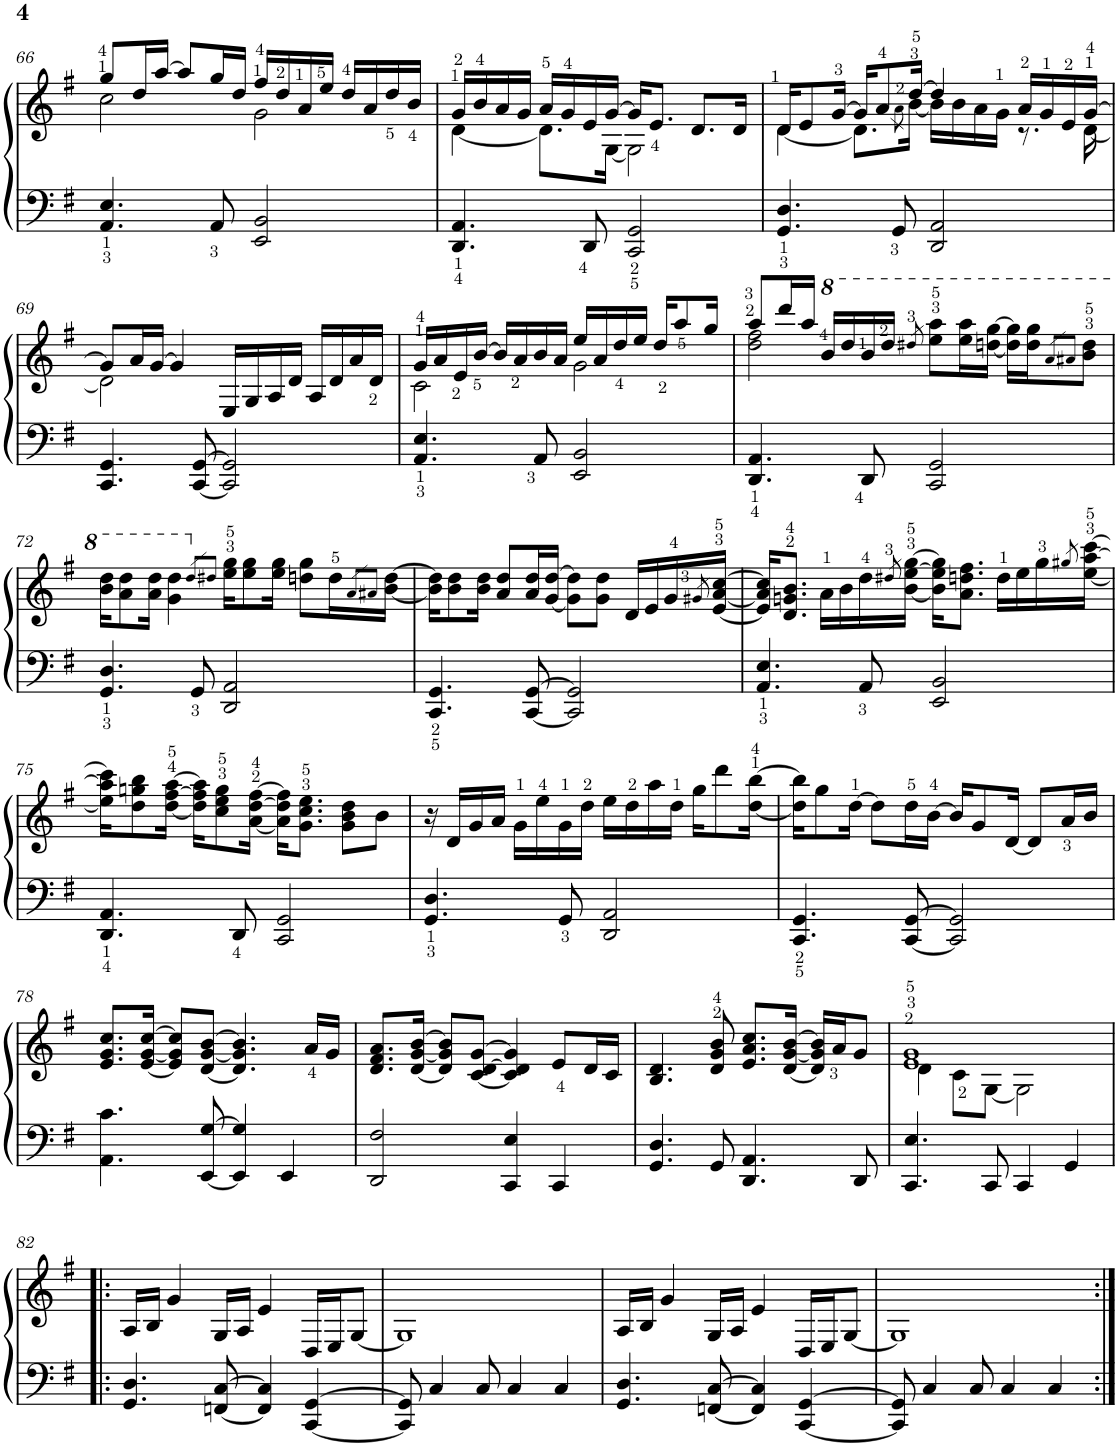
**kern	**kern
*part1	*part1
*staff2	*staff1
*I"Piano	*
*I'Pno.	*
!!LO:PB:g=z
*clefF4	*clefG2
*k[f#]	*k[f#]
*M4/4	*M4/4
=66	=66
*	*^
4.AA/ 4.E/	8gg/L	2cc\
.	16dd/L	.
.	[16aa/JJ	.
.	8aa/L]	.
8AA/	16gg/L	.
.	16dd/JJ	.
2EE/ 2BB/	16ff#/LL	2g\
.	16dd/	.
.	16a/	.
.	16ee/JJ	.
.	16dd/LL	.
.	16a/	.
.	16dd/	.
.	16b/JJ	.
=67	=67	=67
4.DD/ 4.AA/	16g/LL	[4d\
.	16b/	.
.	16a/	.
.	16g/JJ	.
.	16a/LL	8.d\L]
.	16g/	.
8DD/	16e/	.
.	[16g/JJ	[16G\Jk
2CC/ 2GG/	16g/KL]	2G\]
.	8.e/J	.
.	8.d/L	.
.	16d/Jk	.
=68	=68	=68
4.GG/ 4.D/	16d/KL	[4d\
.	8e/	.
.	[16g/Jk	.
.	16g/KL]	8.d\L]
.	8a/	.
8GG/	.	.
.	.	8qa\
.	[16dd/Jk	[16b\Jk
2DD/ 2AA/	4dd/]	16b\LL]
.	.	16b\
.	.	16a\
.	.	16g\JJ
.	16a/LL	8.r
.	16g/	.
.	16e/	.
.	[16g/JJ	[16d\
!!LO:LB:g=z	!!
=69	=69	=69
4.CC/ 4.GG/	8g/L]	2d\]
.	16a/L	.
.	[16g/JJ	.
.	4g/]	.
[8CC/ [8GG/	.	.
2CC/] 2GG/]	16E/LL	2ryy
.	16G/	.
.	16A/	.
.	16d/JJ	.
.	16A/LL	.
.	16d/	.
.	16a/	.
.	16d/JJ	.
=70	=70	=70
4.AA/ 4.E/	16g/LL	2c\
.	16a/	.
.	16e/	.
.	[16b/JJ	.
.	16b/LL]	.
.	16a/	.
8AA/	16b/	.
.	16a/JJ	.
2EE/ 2BB/	16ee/LL	2g\
.	16a/	.
.	16dd/	.
.	16ee/JJ	.
.	16dd/KL	.
.	8aa/	.
.	16gg/Jk	.
=71	=71	=71
4.DD/ 4.AA/	8aa/L	2dd\ 2ff#\
.	16ddd/L	.
.	16aa/JJ	.
*	*8va	*
.	16bb/LL	.
.	16ddd/	.
8DD/	16bb/	.
.	16ddd/JJ	.
.	8qddd#X/	.
2CC/ 2GG/	8eee\ 8aaa\L	2ryy
.	16eee\ 16aaa\L	.
.	[16dddn\ [16ggg\JJ	.
.	16ddd\] 16ggg\]LL	.
.	16ddd\ 16ggg\J	.
.	8qaa/L	.
.	8qaa#X/J	.
.	8bb\ 8ddd\J	.
*	*v	*v
!!LO:LB:g=z
=72	=72
4.GG/ 4.D/	16bb\ 16ddd\KL
.	8aa\ 8ddd\
.	16aa\ 16ddd\Jk
.	4gg\ 4ddd\
8GG/	.
*	*X8va
.	8qdd/L
.	8qdd#X/J
2DD/ 2AA/	16ee\ 16gg\KL
.	8ee\ 8gg\
.	16ee\ 16gg\Jk
.	8ddn\ 8gg\L
.	16dd\L
.	8qa/L
.	8qa#X/J
.	[16b\ [16dd\JJ
=73	=73
4.CC/ 4.GG/	16b\] 16dd\]KL
.	8b\ 8dd\
.	16b\ 16dd\Jk
.	8a/ 8dd/L
[8CC/ [8GG/	16a/ 16dd/L
.	[16g/ [16dd/JJ
2CC/] 2GG/]	8g\] 8dd\]L
.	8g\ 8dd\J
.	16d/LL
.	16e/
.	16g/
.	8qg#X/
.	[16e/ [16a/ [16cc/JJ
=74	=74
4.AA/ 4.E/	16e/] 16a/] 16cc/]KL
.	8.d/ 8.gn/ 8.b/J
.	16a\LL
.	16b\
8AA/	16dd\
.	8qdd#X/
.	[16b\ [16ee\ [16gg\JJ
2EE/ 2BB/	16b\] 16ee\] 16gg\]KL
.	8.a\ 8.ddn\ 8.ff#\J
.	16dd\LL
.	16ee\
.	16gg\
.	8qgg#X/
.	[16ee\ [16aa\ [16ccc\JJ
!!LO:LB:g=z
=75	=75
4.DD/ 4.AA/	16ee\] 16aa\] 16ccc\]KL
.	8dd\ 8ggn\ 8bb\
.	[16dd\ [16ff#\ [16aa\Jk
.	16dd\] 16ff#\] 16aa\]KL
.	8cc\ 8ee\ 8gg\
8DD/	.
.	[16a\ [16dd\ [16ff#\Jk
2CC/ 2GG/	16a\] 16dd\] 16ff#\]KL
.	8.g\ 8.cc\ 8.ee\J
.	8g\ 8b\ 8dd\L
.	8b\J
=76	=76
4.GG/ 4.D/	16r
.	16d/LL
.	16g/
.	16a/JJ
.	16g\LL
.	16ee\
8GG/	16g\
.	16dd\JJ
2DD/ 2AA/	16ee\LL
.	16dd\
.	16aa\
.	16dd\JJ
.	16gg\KL
.	8ddd\
.	[16dd\ [16bb\Jk
=77	=77
4.CC/ 4.GG/	16dd\] 16bb\]KL
.	8gg\
.	[16dd\Jk
.	8dd\L]
[8CC/ [8GG/	16dd\L
.	[16b\JJ
2CC/] 2GG/]	16b/KL]
.	8g/
.	[16d/Jk
.	8d/L]
.	16a/L
.	16b/JJ
!!LO:LB:g=z
=78	=78
4.AA\ 4.c\	8.e/ 8.g/ 8.cc/L
.	[16e/ [16g/ [16cc/Jk
.	8e/] 8g/] 8cc/]L
[8EE/ [8G/	[8d/ [8g/ [8b/J
4EE/] 4G/]	4.d/] 4.g/] 4.b/]
4EE/	.
.	16a/LL
.	16g/JJ
=79	=79
2DD/ 2F#/	8.d/ 8.f#/ 8.a/L
.	[16d/ [16g/ [16b/Jk
.	8d/] 8g/] 8b/]L
.	[8c/ [8d/ [8g/J
4CC/ 4E/	4c/] 4d/] 4g/]
4CC/	8e/L
.	16d/L
.	16c/JJ
=80	=80
4.GG/ 4.D/	4.B/ 4.d/
8GG/	8d/ 8g/ 8b/
4.DD/ 4.AA/	8.e/ 8.a/ 8.cc/L
.	[16d/ [16g/ [16b/Jk
.	16d/] 16g/] 16b/]LL
.	16a/J
8DD/	8g/J
=81	=81
*	*^
4.CC/ 4.E/	1e 1g	4d\
.	.	8c\L
8CC/	.	[8G\J
4CC/	.	2G\]
4GG/	.	.
*	*v	*v
!!LO:LB:g=z
=82!|:	=82!|:
4.GG/ 4.D/	16A/LL
.	16B/JJ
.	4g/
[8FFn/ [8C/	16G/LL
.	16A/JJ
4FF/] 4C/]	4e/
[4CC/ [4GG/	16D/LL
.	16E/J
.	[8G/J
=83	=83
8CC/] 8GG/]	1G]
4C/	.
8C/	.
4C/	.
4C/	.
=84	=84
4.GG/ 4.D/	16A/LL
.	16B/JJ
.	4g/
[8FFn/ [8C/	16G/LL
.	16A/JJ
4FF/] 4C/]	4e/
[4CC/ [4GG/	16D/LL
.	16E/J
.	[8G/J
=85	=85
8CC/] 8GG/]	1G]
4C/	.
8C/	.
4C/	.
4C/	.
=:|!	=:|!
*-	*-
